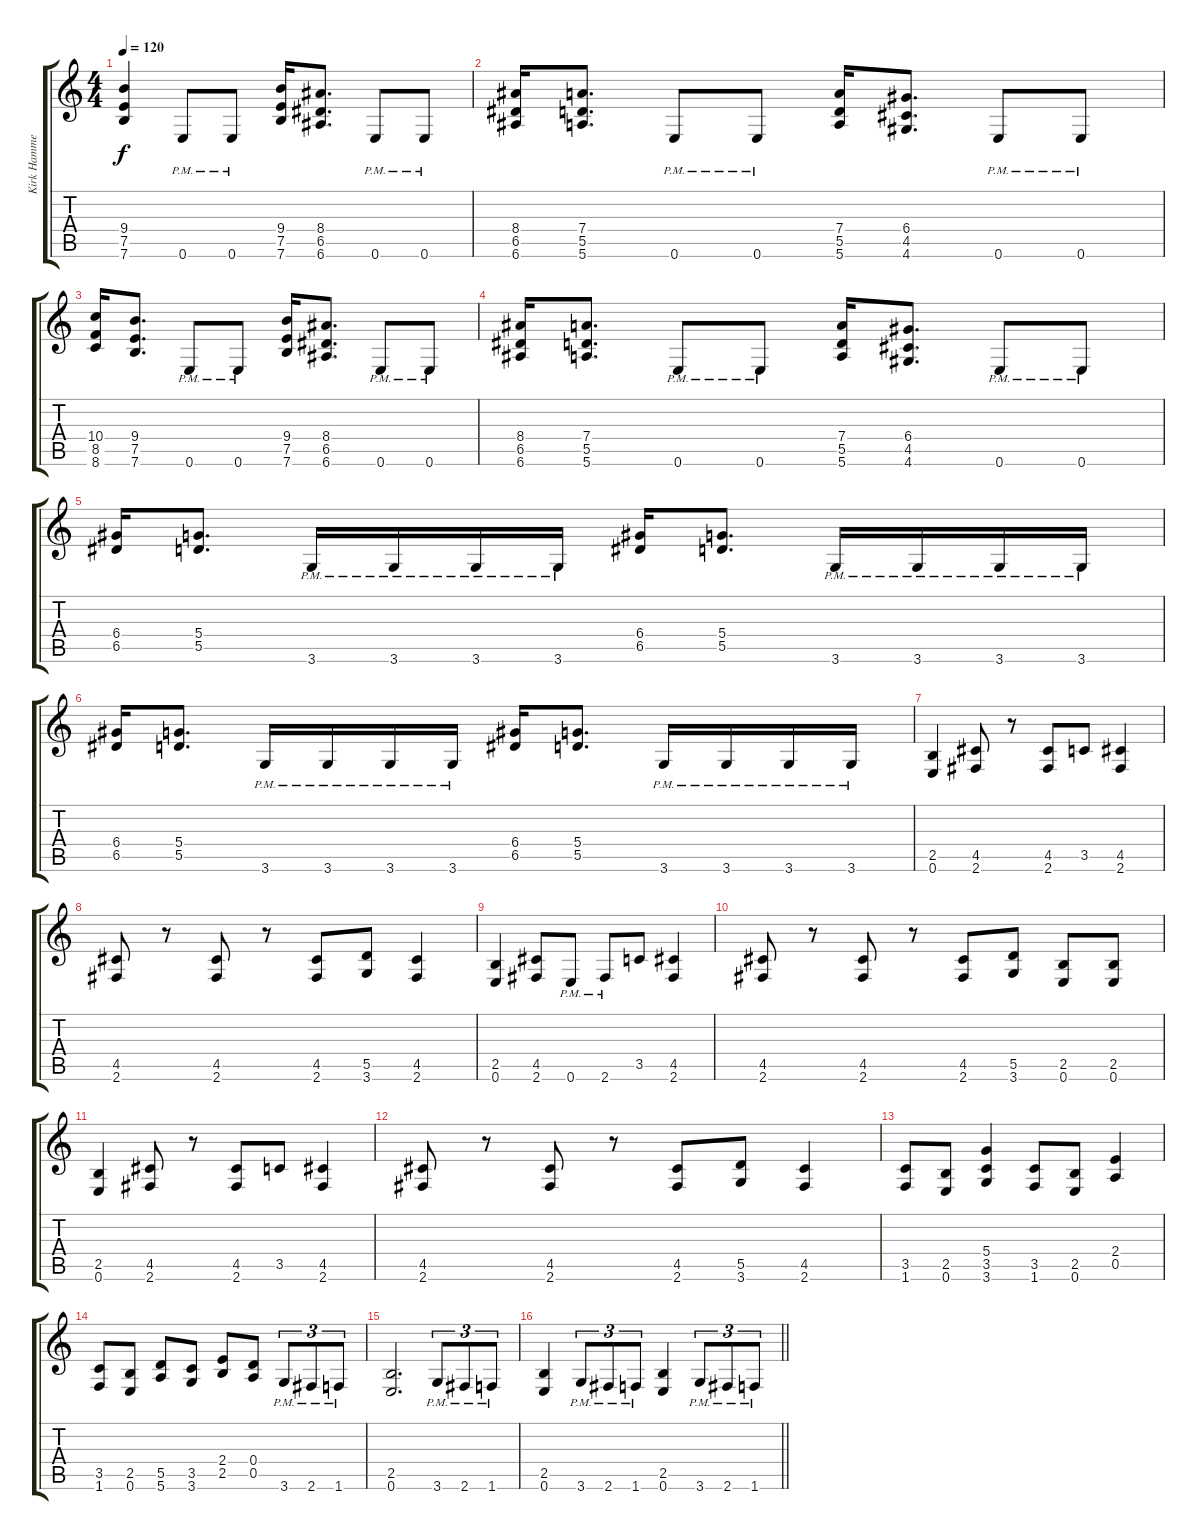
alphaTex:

\track ("Kirk Hammett Lead" "Kirk Hamme") {instrument distortionguitar}
\staff {score tabs}
\tuning (E4 B3 G3 D3 A2 E2) {hide}
\ts (4 4)
\tempo 120
\clef g2
\ks c
(9.4 7.5 7.6).4{dy f} 0.6{pm}.8 0.6{pm}.8 (9.4 7.5 7.6).16 (8.4 6.5 6.6).8{d} 0.6{pm}.8 0.6{pm}.8 |
(8.4 6.5 6.6).16 (7.4 5.5 5.6).8{d} 0.6{pm}.8 0.6{pm}.8 (7.4 5.5 5.6).16 (6.4 4.5 4.6).8{d} 0.6{pm}.8 0.6{pm}.8 |
(10.4 8.5 8.6).16 (9.4 7.5 7.6).8{d} 0.6{pm}.8 0.6{pm}.8 (9.4 7.5 7.6).16 (8.4 6.5 6.6).8{d} 0.6{pm}.8 0.6{pm}.8 |
(8.4 6.5 6.6).16 (7.4 5.5 5.6).8{d} 0.6{pm}.8 0.6{pm}.8 (7.4 5.5 5.6).16 (6.4 4.5 4.6).8{d} 0.6{pm}.8 0.6{pm}.8 |
(6.4 6.5).16 (5.4 5.5).8{d} 3.6{pm}.16 3.6{pm}.16 3.6{pm}.16 3.6{pm}.16 (6.4 6.5).16 (5.4 5.5).8{d} 3.6{pm}.16 3.6{pm}.16 3.6{pm}.16 3.6{pm}.16 |
(6.4 6.5).16 (5.4 5.5).8{d} 3.6{pm}.16 3.6{pm}.16 3.6{pm}.16 3.6{pm}.16 (6.4 6.5).16 (5.4 5.5).8{d} 3.6{pm}.16 3.6{pm}.16 3.6{pm}.16 3.6{pm}.16 |
(2.5 0.6).4 (4.5 2.6).8 r.8 (4.5 2.6).8 3.5.8 (4.5 2.6).4 |
(4.5 2.6).8 r.8 (4.5 2.6).8 r.8 (4.5 2.6).8 (5.5 3.6).8 (4.5 2.6).4 |
(2.5 0.6).4 (4.5 2.6).8 0.6{pm}.8 2.6{pm}.8 3.5.8 (4.5 2.6).4 |
(4.5 2.6).8 r.8 (4.5 2.6).8 r.8 (4.5 2.6).8 (5.5 3.6).8 (2.5 0.6).8 (2.5 0.6).8 |
(2.5 0.6).4 (4.5 2.6).8 r.8 (4.5 2.6).8 3.5.8 (4.5 2.6).4 |
(4.5 2.6).8 r.8 (4.5 2.6).8 r.8 (4.5 2.6).8 (5.5 3.6).8 (4.5 2.6).4 |
(3.5 1.6).8 (2.5 0.6).8 (5.4 3.5 3.6).4 (3.5 1.6).8 (2.5 0.6).8 (2.4 0.5).4 |
(3.5 1.6).8 (2.5 0.6).8 (5.5 5.6).8 (3.5 3.6).8 (2.4 2.5).8 (0.4 0.5).8 3.6{pm}.8{tu (3 2)} 2.6{pm}.8{tu (3 2)} 1.6{pm}.8{tu (3 2)} |
(2.5 0.6).2{d} 3.6{pm}.8{tu (3 2)} 2.6{pm}.8{tu (3 2)} 1.6{pm}.8{tu (3 2)} |
\barLineRight lightlight
(2.5 0.6).4 3.6{pm}.8{tu (3 2)} 2.6{pm}.8{tu (3 2)} 1.6{pm}.8{tu (3 2)} (2.5 0.6).4 3.6{pm}.8{tu (3 2)} 2.6{pm}.8{tu (3 2)} 1.6{pm}.8{tu (3 2)}
